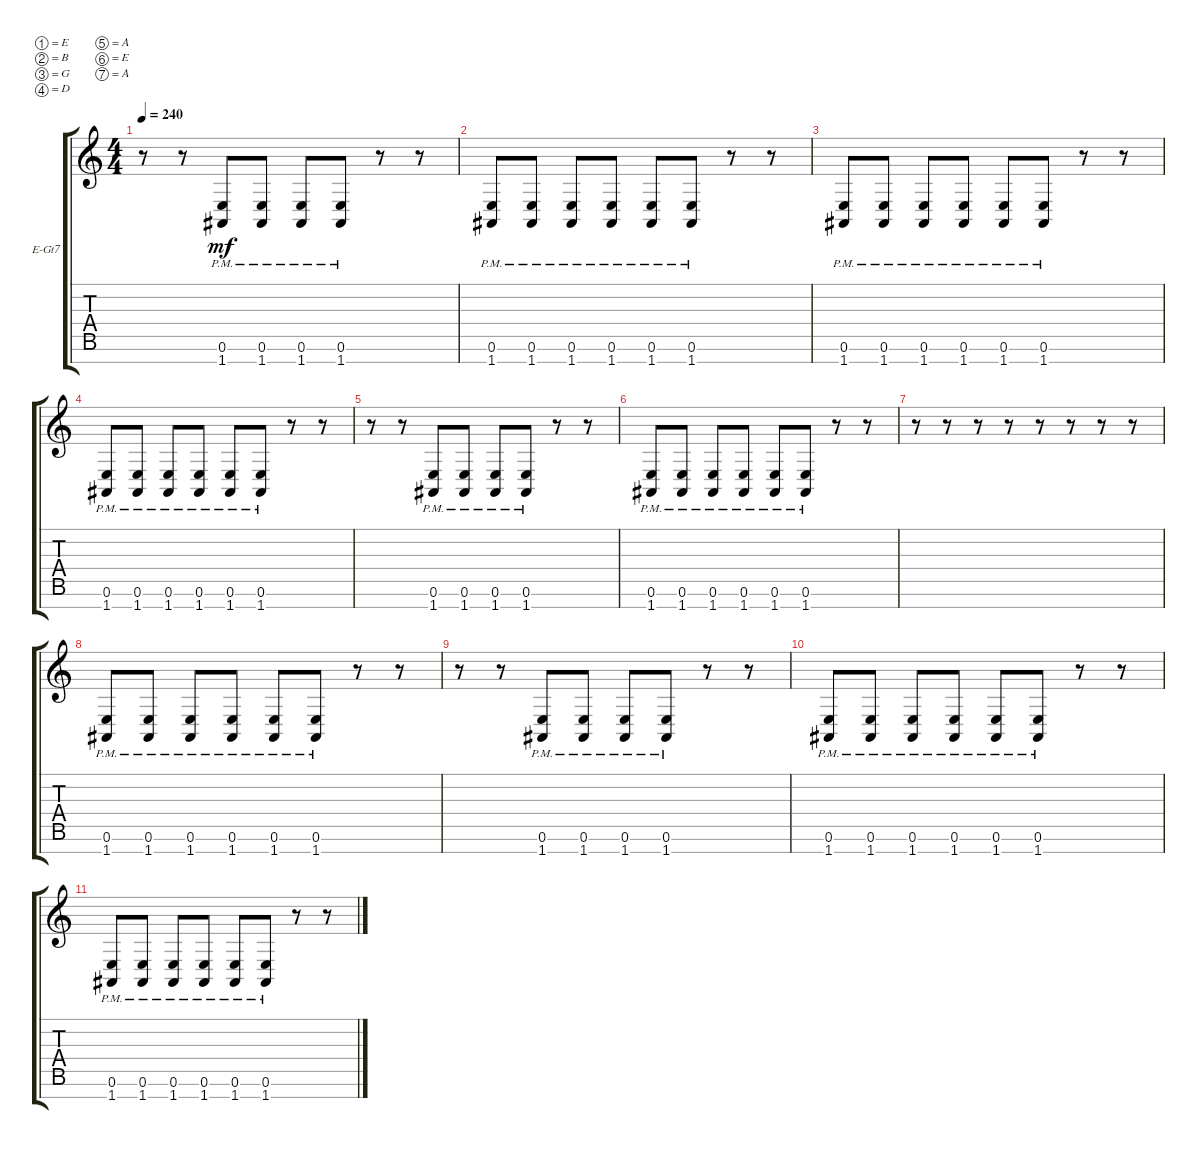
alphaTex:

\defaultSystemsLayout 4
\bracketExtendMode groupsimilarinstruments
\firstSystemTrackNameOrientation horizontal
\otherSystemsTrackNameOrientation horizontal
\track ("Electric Guitar" "E-Gt7") {instrument distortionguitar}
\staff {score tabs}
\tuning (E4 B3 G3 D3 A2 E2 A1)
\ts (4 4)
\tempo 240
\clef g2
\ks c
r.8{dy mf} r.8 (1.7{pm} 0.6{pm}).8 (1.7{pm} 0.6{pm}).8 (1.7{pm} 0.6{pm}).8 (1.7{pm} 0.6{pm}).8 r.8 r.8 |
(1.7{pm} 0.6{pm}).8 (1.7{pm} 0.6{pm}).8 (1.7{pm} 0.6{pm}).8 (1.7{pm} 0.6{pm}).8 (1.7{pm} 0.6{pm}).8 (1.7{pm} 0.6{pm}).8 r.8 r.8 |
(1.7{pm} 0.6{pm}).8 (1.7{pm} 0.6{pm}).8 (1.7{pm} 0.6{pm}).8 (1.7{pm} 0.6{pm}).8 (1.7{pm} 0.6{pm}).8 (1.7{pm} 0.6{pm}).8 r.8 r.8 |
(1.7{pm} 0.6{pm}).8 (1.7{pm} 0.6{pm}).8 (1.7{pm} 0.6{pm}).8 (1.7{pm} 0.6{pm}).8 (1.7{pm} 0.6{pm}).8 (1.7{pm} 0.6{pm}).8 r.8 r.8 |
r.8 r.8 (1.7{pm} 0.6{pm}).8 (1.7{pm} 0.6{pm}).8 (1.7{pm} 0.6{pm}).8 (1.7{pm} 0.6{pm}).8 r.8 r.8 |
(1.7{pm} 0.6{pm}).8 (1.7{pm} 0.6{pm}).8 (1.7{pm} 0.6{pm}).8 (1.7{pm} 0.6{pm}).8 (1.7{pm} 0.6{pm}).8 (1.7{pm} 0.6{pm}).8 r.8 r.8 |
r.8 r.8 r.8 r.8 r.8 r.8 r.8 r.8 |
(1.7{pm} 0.6{pm}).8 (1.7{pm} 0.6{pm}).8 (1.7{pm} 0.6{pm}).8 (1.7{pm} 0.6{pm}).8 (1.7{pm} 0.6{pm}).8 (1.7{pm} 0.6{pm}).8 r.8 r.8 |
r.8 r.8 (1.7{pm} 0.6{pm}).8 (1.7{pm} 0.6{pm}).8 (1.7{pm} 0.6{pm}).8 (1.7{pm} 0.6{pm}).8 r.8 r.8 |
(1.7{pm} 0.6{pm}).8 (1.7{pm} 0.6{pm}).8 (1.7{pm} 0.6{pm}).8 (1.7{pm} 0.6{pm}).8 (1.7{pm} 0.6{pm}).8 (1.7{pm} 0.6{pm}).8 r.8 r.8 |
(1.7{pm} 0.6{pm}).8 (1.7{pm} 0.6{pm}).8 (1.7{pm} 0.6{pm}).8 (1.7{pm} 0.6{pm}).8 (1.7{pm} 0.6{pm}).8 (1.7{pm} 0.6{pm}).8 r.8 r.8
